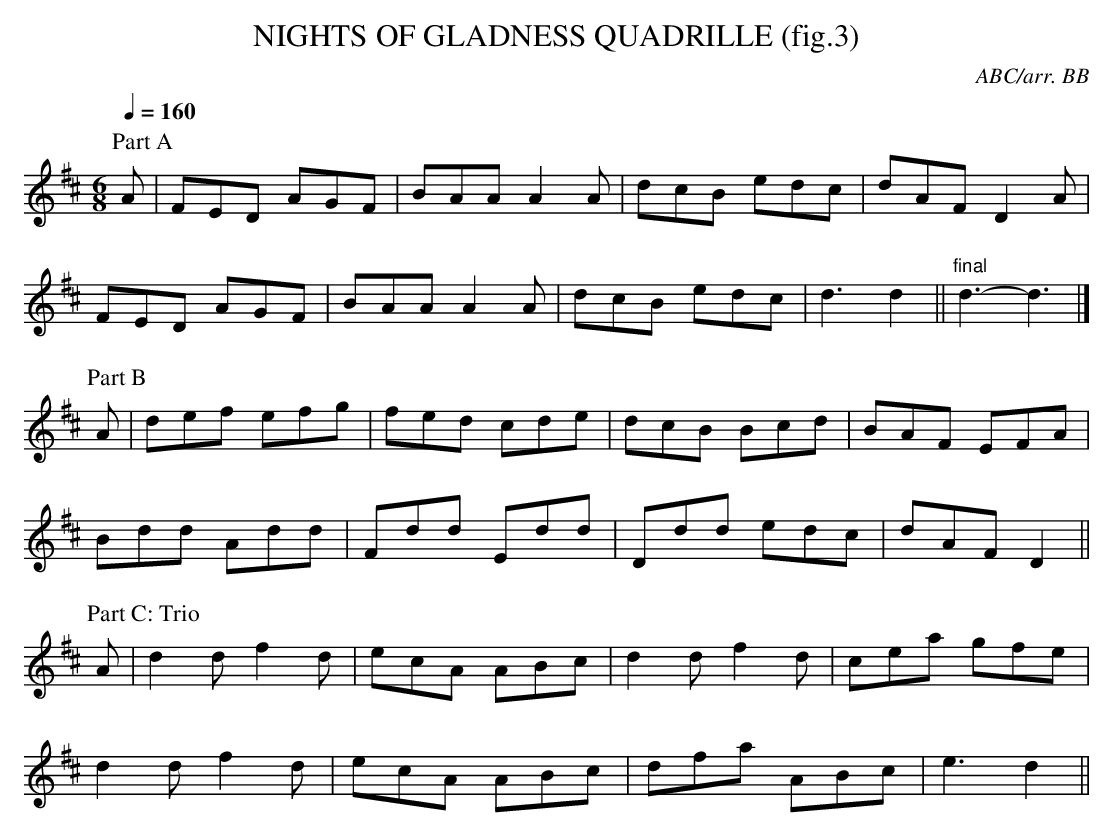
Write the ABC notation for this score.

X:1
T:NIGHTS OF GLADNESS QUADRILLE (fig.3)
C:ABC/arr. BB
Q:1/4=160
L:1/8
M:6/8
K:D
P:Part A
A|FED AGF|BAA A2A|dcB edc|dAF D2A|
FED AGF|BAA A2A|dcB edc|d3 d2||"final" d3-d3|]
P:Part B
A|def efg|fed cde|dcB Bcd|BAF EFA|
Bdd Add|Fdd Edd|Ddd edc|dAF D2||
P:Part C: Trio
A|d2d f2d|ecA ABc|d2d f2d|cea gfe|
d2d f2d|ecA ABc|dfa ABc|e3 d2||
